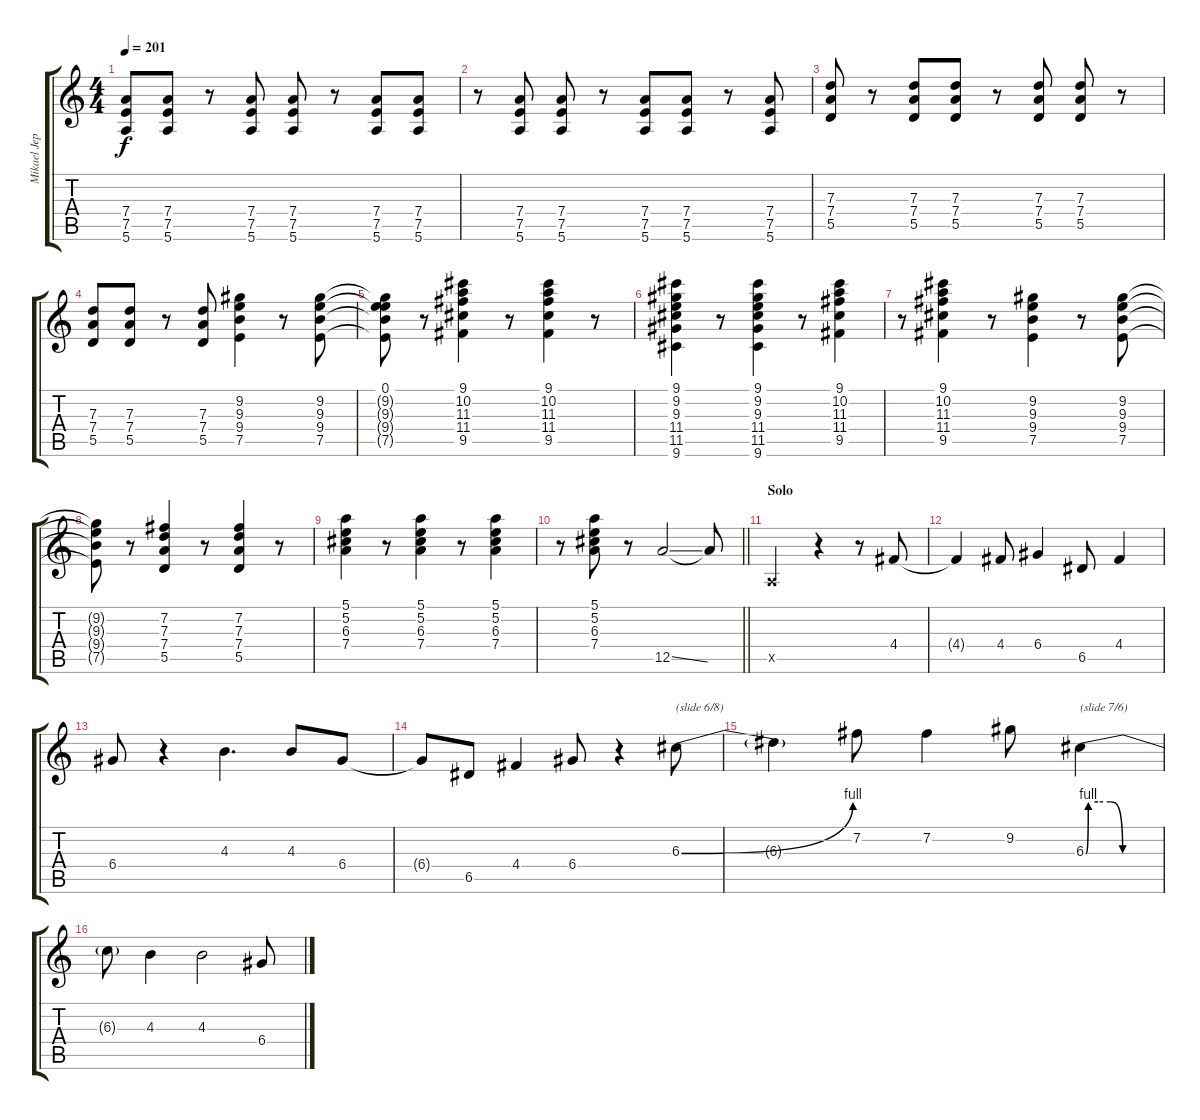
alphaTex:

\track ("Mikael Jepson" "Mikael Jep") {instrument distortionguitar}
\staff {score tabs}
\tuning (E4 B3 G3 D3 A2 E2) {hide}
\ts (4 4)
\tempo 201
\clef g2
\ks c
(7.4 7.5 5.6).8{dy f} (7.4 7.5 5.6).8 r.8 (7.4 7.5 5.6).8 (7.4 7.5 5.6).8 r.8 (7.4 7.5 5.6).8 (7.4 7.5 5.6).8 |
r.8 (7.4 7.5 5.6).8 (7.4 7.5 5.6).8 r.8 (7.4 7.5 5.6).8 (7.4 7.5 5.6).8 r.8 (7.4 7.5 5.6).8 |
(7.3 7.4 5.5).8 r.8 (7.3 7.4 5.5).8 (7.3 7.4 5.5).8 r.8 (7.3 7.4 5.5).8 (7.3 7.4 5.5).8 r.8 |
(7.3 7.4 5.5).8 (7.3 7.4 5.5).8 r.8 (7.3 7.4 5.5).8 (9.2 9.3 9.4 7.5).4 r.8 (9.2 9.3 9.4 7.5).8 |
(0.1 9.2{t} 9.3{t} 9.4{t} 7.5{t}).8 r.8 (9.1 10.2 11.3 11.4 9.5).4 r.8 (9.1 10.2 11.3 11.4 9.5).4 r.8 |
(9.1 9.2 9.3 11.4 11.5 9.6).4 r.8 (9.1 9.2 9.3 11.4 11.5 9.6).4 r.8 (9.1 10.2 11.3 11.4 9.5).4 |
r.8 (9.1 10.2 11.3 11.4 9.5).4 r.8 (9.2 9.3 9.4 7.5).4 r.8 (9.2 9.3 9.4 7.5).8 |
(9.2{t} 9.3{t} 9.4{t} 7.5{t}).8 r.8 (7.2 7.3 7.4 5.5).4 r.8 (7.2 7.3 7.4 5.5).4 r.8 |
(5.1 5.2 6.3 7.4).4 r.8 (5.1 5.2 6.3 7.4).4 r.8 (5.1 5.2 6.3 7.4).4 |
\barLineRight lightlight
r.8 (5.1 5.2 6.3 7.4).8 r.8 12.5{ss}.2{volume 16} 12.5{t}.8 |
\section ("" "Solo")
0.5{x}.2 r.4 r.8 4.4.8 |
4.4{t}.4 4.4.8 6.4.4 6.5.8 4.4.4 |
6.4.8 r.4 4.3.4{d} 4.3.8 6.4.8 |
6.4{t}.8 6.5.8 4.4.4 6.4.8 r.4 6.3{be (bend 0 0 60 4)}.8{txt "(slide 6/8)"} |
6.3{t}.4 7.2.8 7.2.4 9.2.8 6.3{be (custom 0 0 2 4 10 4 20 4 30 0 60 0)}.4{txt "(slide 7/6)"} |
6.3{t}.8 4.3.4 4.3.2 6.4.8
